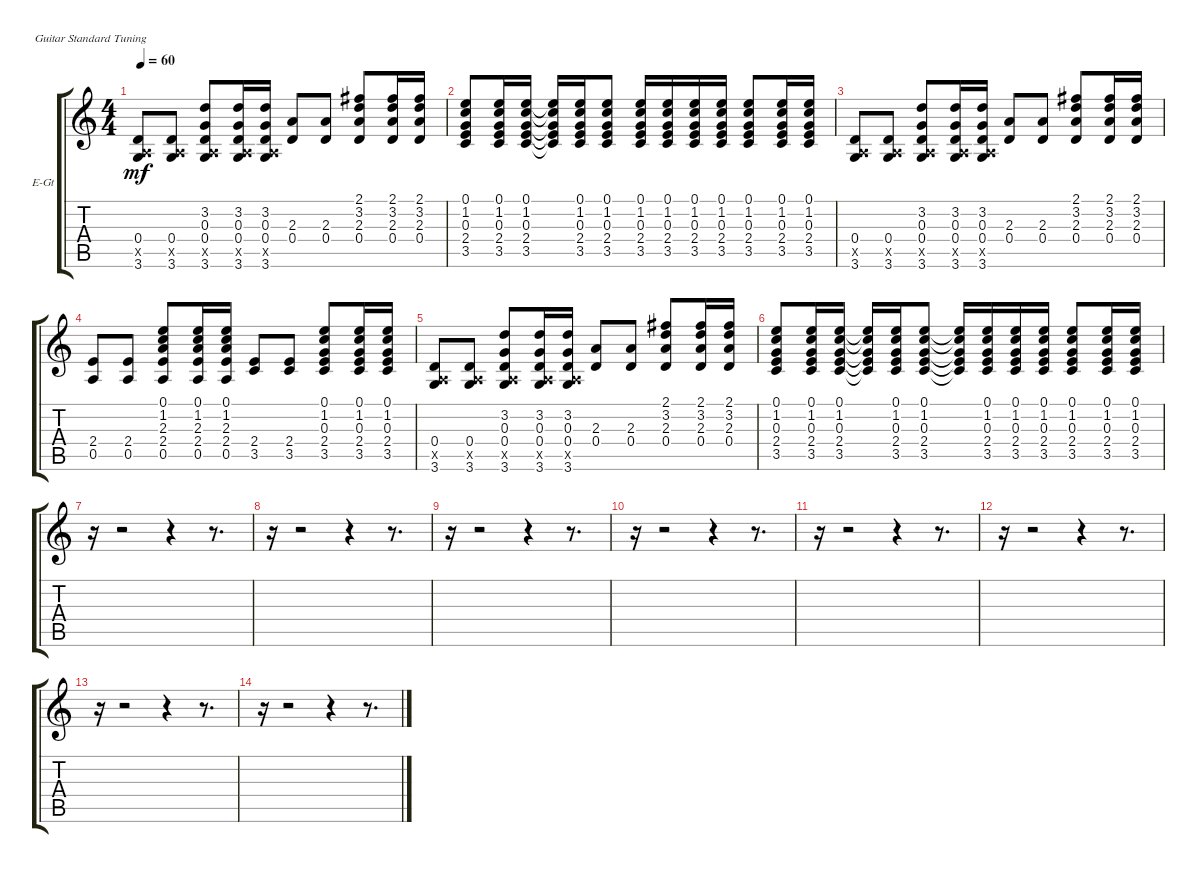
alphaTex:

\defaultSystemsLayout 4
\bracketExtendMode groupsimilarinstruments
\firstSystemTrackNameOrientation horizontal
\otherSystemsTrackNameOrientation horizontal
\track ("Distortion Rhythm" "E-Gt") {instrument distortionguitar}
\staff {score tabs}
\tuning (E4 B3 G3 D3 A2 E2)
\ts (4 4)
\tempo 60
\clef g2
\scale
0.333333
\ks c
(0.4 0.5{x} 3.6).8{dy mf} (0.4 0.5{x} 3.6).8 (3.2 0.3 0.4 0.5{x} 3.6).8 (3.2 0.3 0.4 0.5{x} 3.6).16 (3.2 0.3 0.4 0.5{x} 3.6).16 (2.3 0.4).8 (2.3 0.4).8 (2.1 3.2 2.3 0.4).8 (2.1 3.2 2.3 0.4).16 (2.1 3.2 2.3 0.4).16 |
\scale
0.333333 (0.1 1.2 0.3 2.4 3.5).8 (0.1 1.2 0.3 2.4 3.5).16 (0.1 1.2 0.3 2.4 3.5).16 (0.1{t} 1.2{t} 0.3{t} 2.4{t} 3.5{t}).16 (0.1 1.2 0.3 2.4 3.5).16 (0.1 1.2 0.3 2.4 3.5).8 (0.1 1.2 0.3 2.4 3.5).16 (0.1 1.2 0.3 2.4 3.5).16 (0.1 1.2 0.3 2.4 3.5).16 (0.1 1.2 0.3 2.4 3.5).16 (0.1 1.2 0.3 2.4 3.5).8 (0.1 1.2 0.3 2.4 3.5).16 (0.1 1.2 0.3 2.4 3.5).16 |
\scale
0.333333 (0.4 0.5{x} 3.6).8 (0.4 0.5{x} 3.6).8 (3.2 0.3 0.4 0.5{x} 3.6).8 (3.2 0.3 0.4 0.5{x} 3.6).16 (3.2 0.3 0.4 0.5{x} 3.6).16 (2.3 0.4).8 (2.3 0.4).8 (2.1 3.2 2.3 0.4).8 (2.1 3.2 2.3 0.4).16 (2.1 3.2 2.3 0.4).16 |
\scale
0.333333 (2.4 0.5).8 (2.4 0.5).8 (0.1 1.2 2.3 2.4 0.5).8 (0.1 1.2 2.3 2.4 0.5).16 (0.1 1.2 2.3 2.4 0.5).16 (2.4 3.5).8 (2.4 3.5).8 (0.1 1.2 0.3 2.4 3.5).8 (0.1 1.2 0.3 2.4 3.5).16 (0.1 1.2 0.3 2.4 3.5).16 |
\scale
0.333333 (0.4 0.5{x} 3.6).8 (0.4 0.5{x} 3.6).8 (3.2 0.3 0.4 0.5{x} 3.6).8 (3.2 0.3 0.4 0.5{x} 3.6).16 (3.2 0.3 0.4 0.5{x} 3.6).16 (2.3 0.4).8 (2.3 0.4).8 (2.1 3.2 2.3 0.4).8 (2.1 3.2 2.3 0.4).16 (2.1 3.2 2.3 0.4).16 |
\scale
0.333333 (0.1 1.2 0.3 2.4 3.5).8 (0.1 1.2 0.3 2.4 3.5).16 (0.1 1.2 0.3 2.4 3.5).16 (0.1{t} 1.2{t} 0.3{t} 2.4{t} 3.5{t}).16 (0.1 1.2 0.3 2.4 3.5).16 (0.1 1.2 0.3 2.4 3.5).8 (0.1{t} 1.2{t} 0.3{t} 2.4{t} 3.5{t}).16 (0.1 1.2 0.3 2.4 3.5).16 (0.1 1.2 0.3 2.4 3.5).16 (0.1 1.2 0.3 2.4 3.5).16 (0.1 1.2 0.3 2.4 3.5).8 (0.1 1.2 0.3 2.4 3.5).16 (0.1 1.2 0.3 2.4 3.5).16 |
\scale
0.333333 r.16 r.2 r.4 r.8{d} |
\scale
0.333333 r.16 r.2 r.4 r.8{d} |
\scale
0.333333 r.16 r.2 r.4 r.8{d} |
\scale
0.333333 r.16 r.2 r.4 r.8{d} |
\scale
0.333333 r.16 r.2 r.4 r.8{d} |
\scale
0.333333 r.16 r.2 r.4 r.8{d} |
\scale
0.333333 r.16 r.2 r.4 r.8{d} |
\scale
0.333333 r.16 r.2 r.4 r.8{d} |
\scale
0.333333 |
\scale
0.333333
